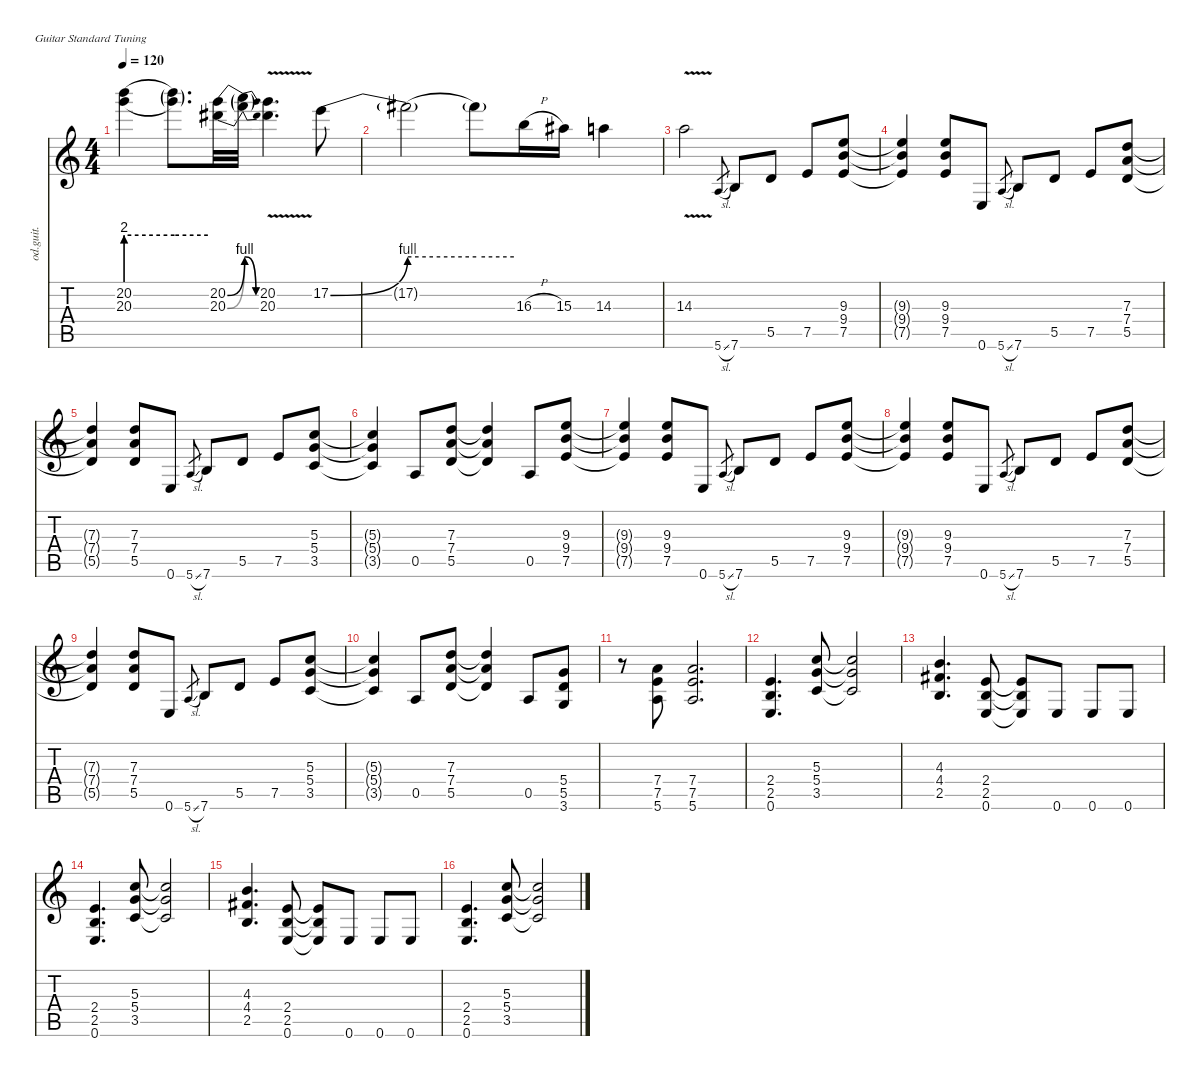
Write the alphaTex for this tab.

\defaultSystemsLayout 4
\hideDynamics
\bracketExtendMode nobrackets
\otherSystemsTrackNameOrientation horizontal
\track ("Guitar 1" "od.guit.") {instrument overdrivenguitar}
\staff {score tabs}
\tuning (E4 B3 G3 D3 A2 E2)
\ts (4 4)
\tempo 120
\clef g2
\ks c
(20.2{be (hold 0 8 60 8) t} 20.3{be (hold 0 8 60 8) t}).4{dy f beam Down} (20.2{be (hold 0 8 60 8) t} 20.3{be (hold 0 8 60 8) t}).8{d beam Down} (20.2{be (bend 0 0 60 4)} 20.3{be (bend 0 0 60 4) acc #}).32{beam Down} (20.2{be (release 0 4 60 0) t} 20.3{be (release 0 4 60 0) t}).32{beam Down} (20.2{v} 20.3{v acc #}).4{d beam Down} 17.2{be (bend 0 0 60 4)}.8{beam Down} |
17.2{be (hold 0 4 60 4) t}.2{beam Down} 17.2{be (hold 0 4 60 4) t}.8{beam Down} 16.3{h}.16{beam Down} 15.3{acc #}.16{beam Down} 14.3.4{beam Down} |
14.3{v}.2{beam Down} 5.6{sl}.8{gr dy mf beam Up} 7.6.8{dy f beam Up} 5.5.8{beam Up} 7.5.8{beam Up} (9.3 9.4 7.5).8{beam Up} |
(9.3{t} 9.4{t} 7.5{t}).4{beam Up} (9.3 9.4 7.5).8{beam Up} 0.6.8{beam Up} 5.6{sl}.8{gr dy mf beam Up} 7.6.8{dy f beam Up} 5.5.8{beam Up} 7.5.8{beam Up} (7.3 7.4 5.5).8{beam Up} |
(7.3{t} 7.4{t} 5.5{t}).4{beam Up} (7.3 7.4 5.5).8{beam Up} 0.6.8{beam Up} 5.6{sl}.8{gr dy mf beam Up} 7.6.8{dy f beam Up} 5.5.8{beam Up} 7.5.8{beam Up} (5.3 5.4 3.5).8{beam Up} |
(5.3{t} 5.4{t} 3.5{t}).4{beam Up} 0.5.8{beam Up} (7.3 7.4 5.5).8{beam Up} (7.3{t} 7.4{t} 5.5{t}).4{beam Up} 0.5.8{beam Up} (9.3 9.4 7.5).8{beam Up} |
(9.3{t} 9.4{t} 7.5{t}).4{beam Up} (9.3 9.4 7.5).8{beam Up} 0.6.8{beam Up} 5.6{sl}.8{gr dy mf beam Up} 7.6.8{dy f beam Up} 5.5.8{beam Up} 7.5.8{beam Up} (9.3 9.4 7.5).8{beam Up} |
(9.3{t} 9.4{t} 7.5{t}).4{beam Up} (9.3 9.4 7.5).8{beam Up} 0.6.8{beam Up} 5.6{sl}.8{gr dy mf beam Up} 7.6.8{dy f beam Up} 5.5.8{beam Up} 7.5.8{beam Up} (7.3 7.4 5.5).8{beam Up} |
(7.3{t} 7.4{t} 5.5{t}).4{beam Up} (7.3 7.4 5.5).8{beam Up} 0.6.8{beam Up} 5.6{sl}.8{gr dy mf beam Up} 7.6.8{dy f beam Up} 5.5.8{beam Up} 7.5.8{beam Up} (5.3 5.4 3.5).8{beam Up} |
(5.3{t} 5.4{t} 3.5{t}).4{beam Up} 0.5.8{beam Up} (7.3 7.4 5.5).8{beam Up} (7.3{t} 7.4{t} 5.5{t}).4{beam Up} 0.5.8{beam Up} (5.4 5.5 3.6).8{beam Up} |
r.8{beam Down} (7.4 7.5 5.6).8{beam Up} (7.4 7.5 5.6).2{d beam Up} |
(2.4 2.5 0.6).4{d beam Up} (5.3 5.4 3.5).8{beam Up} (5.3{t} 5.4{t} 3.5{t}).2{beam Up} |
(4.3 4.4{acc #} 2.5).4{d beam Up} (2.4 2.5 0.6).8{beam Up} (2.4{t} 2.5{t} 0.6{t}).8{beam Up} 0.6.8{beam Up} 0.6.8{beam Up} 0.6.8{beam Up} |
(2.4 2.5 0.6).4{d beam Up} (5.3 5.4 3.5).8{beam Up} (5.3{t} 5.4{t} 3.5{t}).2{beam Up} |
(4.3 4.4{acc #} 2.5).4{d beam Up} (2.4 2.5 0.6).8{beam Up} (2.4{t} 2.5{t} 0.6{t}).8{beam Up} 0.6.8{beam Up} 0.6.8{beam Up} 0.6.8{beam Up} |
(2.4 2.5 0.6).4{d beam Up} (5.3 5.4 3.5).8{beam Up} (5.3{t} 5.4{t} 3.5{t}).2{beam Up}
